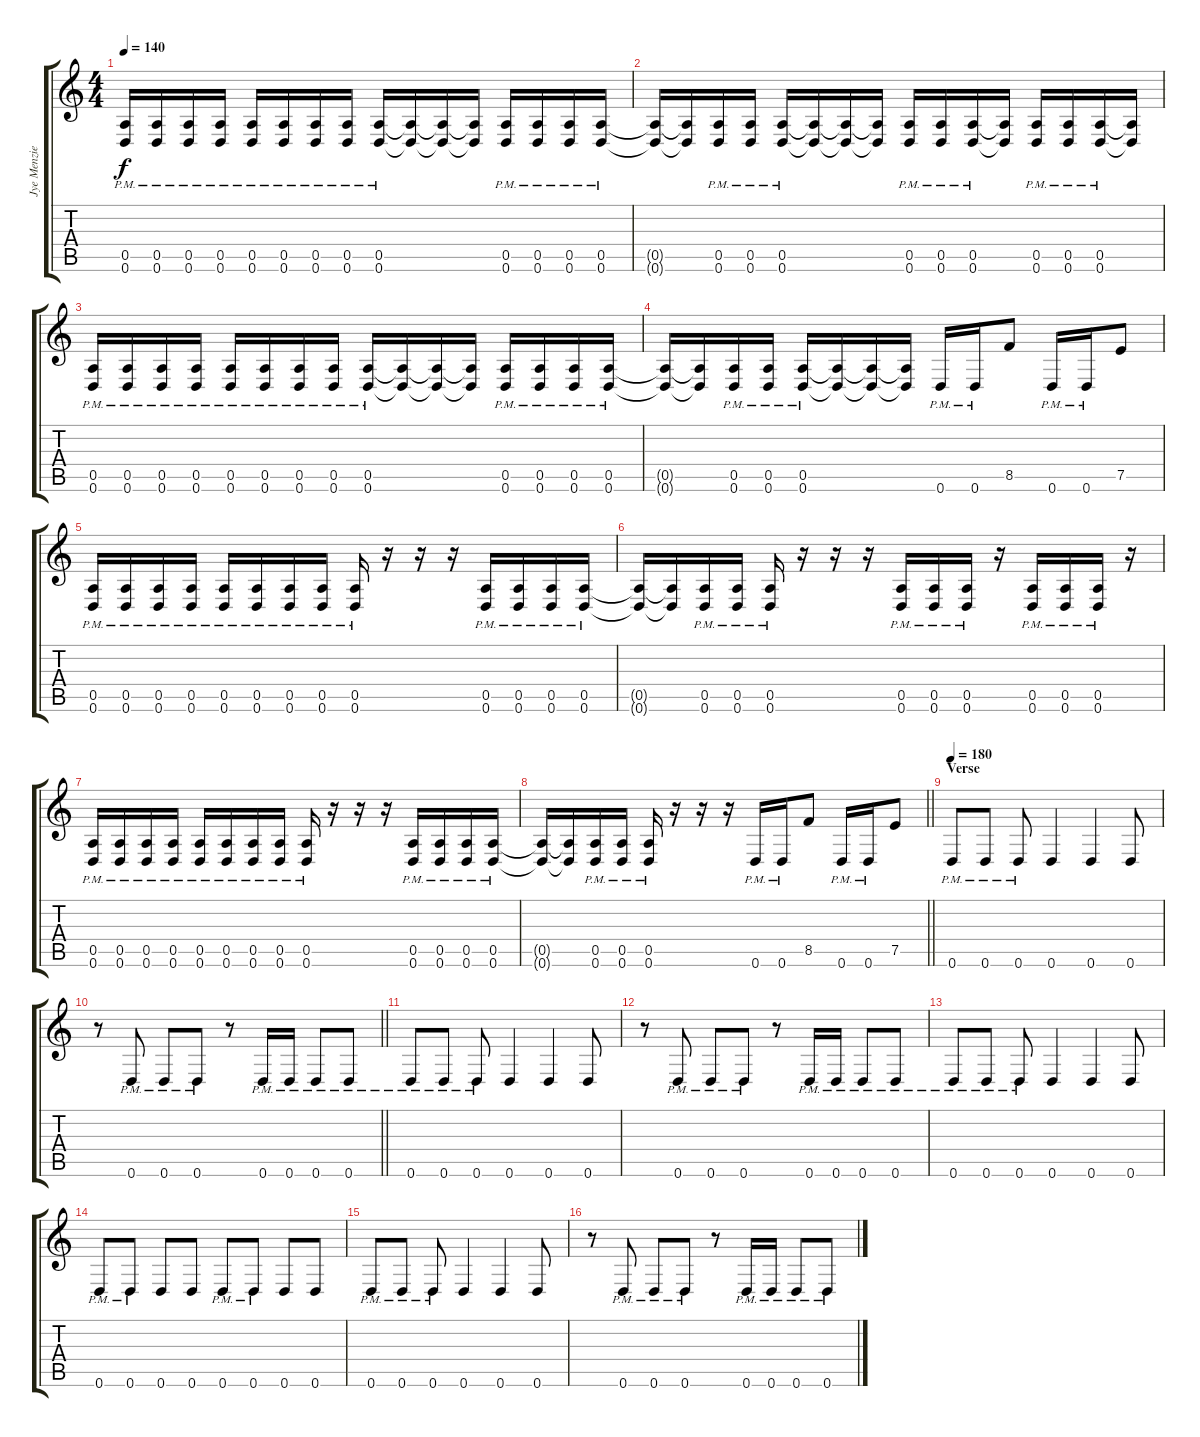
\track ("Jye Menzies" "Jye Menzie") {instrument distortionguitar}
\staff {score tabs}
\tuning (E4 B3 G3 D3 A2 D2) {hide}
\ts (4 4)
\tempo 140
\clef g2
\ks c
(0.5{pm} 0.6{pm}).16{dy f} (0.5{pm} 0.6{pm}).16 (0.5{pm} 0.6{pm}).16 (0.5{pm} 0.6{pm}).16 (0.5{pm} 0.6{pm}).16 (0.5{pm} 0.6{pm}).16 (0.5{pm} 0.6{pm}).16 (0.5{pm} 0.6{pm}).16 (0.5{pm} 0.6{pm}).16 (0.5{t} 0.6{t}).16 (0.5{t} 0.6{t}).16 (0.5{t} 0.6{t}).16 (0.5{pm} 0.6{pm}).16 (0.5{pm} 0.6{pm}).16 (0.5{pm} 0.6{pm}).16 (0.5{pm} 0.6{pm}).16 |
(0.5{t} 0.6{t}).16 (0.5{t} 0.6{t}).16 (0.5{pm} 0.6{pm}).16 (0.5{pm} 0.6{pm}).16 (0.5{pm} 0.6{pm}).16 (0.5{t} 0.6{t}).16 (0.5{t} 0.6{t}).16 (0.5{t} 0.6{t}).16 (0.5{pm} 0.6{pm}).16 (0.5{pm} 0.6{pm}).16 (0.5{pm} 0.6{pm}).16 (0.5{t} 0.6{t}).16 (0.5{pm} 0.6{pm}).16 (0.5{pm} 0.6{pm}).16 (0.5{pm} 0.6{pm}).16 (0.5{t} 0.6{t}).16 |
(0.5{pm} 0.6{pm}).16 (0.5{pm} 0.6{pm}).16 (0.5{pm} 0.6{pm}).16 (0.5{pm} 0.6{pm}).16 (0.5{pm} 0.6{pm}).16 (0.5{pm} 0.6{pm}).16 (0.5{pm} 0.6{pm}).16 (0.5{pm} 0.6{pm}).16 (0.5{pm} 0.6{pm}).16 (0.5{t} 0.6{t}).16 (0.5{t} 0.6{t}).16 (0.5{t} 0.6{t}).16 (0.5{pm} 0.6{pm}).16 (0.5{pm} 0.6{pm}).16 (0.5{pm} 0.6{pm}).16 (0.5{pm} 0.6{pm}).16 |
(0.5{t} 0.6{t}).16 (0.5{t} 0.6{t}).16 (0.5{pm} 0.6{pm}).16 (0.5{pm} 0.6{pm}).16 (0.5{pm} 0.6{pm}).16 (0.5{t} 0.6{t}).16 (0.5{t} 0.6{t}).16 (0.5{t} 0.6{t}).16 0.6{pm}.16 0.6{pm}.16 8.5.8 0.6{pm}.16 0.6{pm}.16 7.5.8 |
(0.5{pm} 0.6{pm}).16 (0.5{pm} 0.6{pm}).16 (0.5{pm} 0.6{pm}).16 (0.5{pm} 0.6{pm}).16 (0.5{pm} 0.6{pm}).16 (0.5{pm} 0.6{pm}).16 (0.5{pm} 0.6{pm}).16 (0.5{pm} 0.6{pm}).16 (0.5{pm} 0.6{pm}).16 r.16 r.16 r.16 (0.5{pm} 0.6{pm}).16 (0.5{pm} 0.6{pm}).16 (0.5{pm} 0.6{pm}).16 (0.5{pm} 0.6{pm}).16 |
(0.5{t} 0.6{t}).16 (0.5{t} 0.6{t}).16 (0.5{pm} 0.6{pm}).16 (0.5{pm} 0.6{pm}).16 (0.5{pm} 0.6{pm}).16 r.16 r.16 r.16 (0.5{pm} 0.6{pm}).16 (0.5{pm} 0.6{pm}).16 (0.5{pm} 0.6{pm}).16 r.16 (0.5{pm} 0.6{pm}).16 (0.5{pm} 0.6{pm}).16 (0.5{pm} 0.6{pm}).16 r.16 |
(0.5{pm} 0.6{pm}).16 (0.5{pm} 0.6{pm}).16 (0.5{pm} 0.6{pm}).16 (0.5{pm} 0.6{pm}).16 (0.5{pm} 0.6{pm}).16 (0.5{pm} 0.6{pm}).16 (0.5{pm} 0.6{pm}).16 (0.5{pm} 0.6{pm}).16 (0.5{pm} 0.6{pm}).16 r.16 r.16 r.16 (0.5{pm} 0.6{pm}).16 (0.5{pm} 0.6{pm}).16 (0.5{pm} 0.6{pm}).16 (0.5{pm} 0.6{pm}).16 |
\barLineRight lightlight
(0.5{t} 0.6{t}).16 (0.5{t} 0.6{t}).16 (0.5{pm} 0.6{pm}).16 (0.5{pm} 0.6{pm}).16 (0.5{pm} 0.6{pm}).16 r.16 r.16 r.16 0.6{pm}.16 0.6{pm}.16 8.5.8 0.6{pm}.16 0.6{pm}.16 7.5.8 |
\section ("" "Verse")
\tempo 180
0.6{pm}.8 0.6{pm}.8 0.6{pm}.8 0.6.4 0.6.4 0.6.8 |
\barLineRight lightlight
r.8 0.6{pm}.8 0.6{pm}.8 0.6{pm}.8 r.8 0.6{pm}.16 0.6{pm}.16 0.6{pm}.8 0.6{pm}.8 |
0.6{pm}.8 0.6{pm}.8 0.6{pm}.8 0.6.4 0.6.4 0.6.8 |
r.8 0.6{pm}.8 0.6{pm}.8 0.6{pm}.8 r.8 0.6{pm}.16 0.6{pm}.16 0.6{pm}.8 0.6{pm}.8 |
0.6{pm}.8 0.6{pm}.8 0.6{pm}.8 0.6.4 0.6.4 0.6.8 |
0.6{pm}.8 0.6{pm}.8 0.6.8 0.6.8 0.6{pm}.8 0.6{pm}.8 0.6.8 0.6.8 |
0.6{pm}.8 0.6{pm}.8 0.6{pm}.8 0.6.4 0.6.4 0.6.8 |
r.8 0.6{pm}.8 0.6{pm}.8 0.6{pm}.8 r.8 0.6{pm}.16 0.6{pm}.16 0.6{pm}.8 0.6{pm}.8
